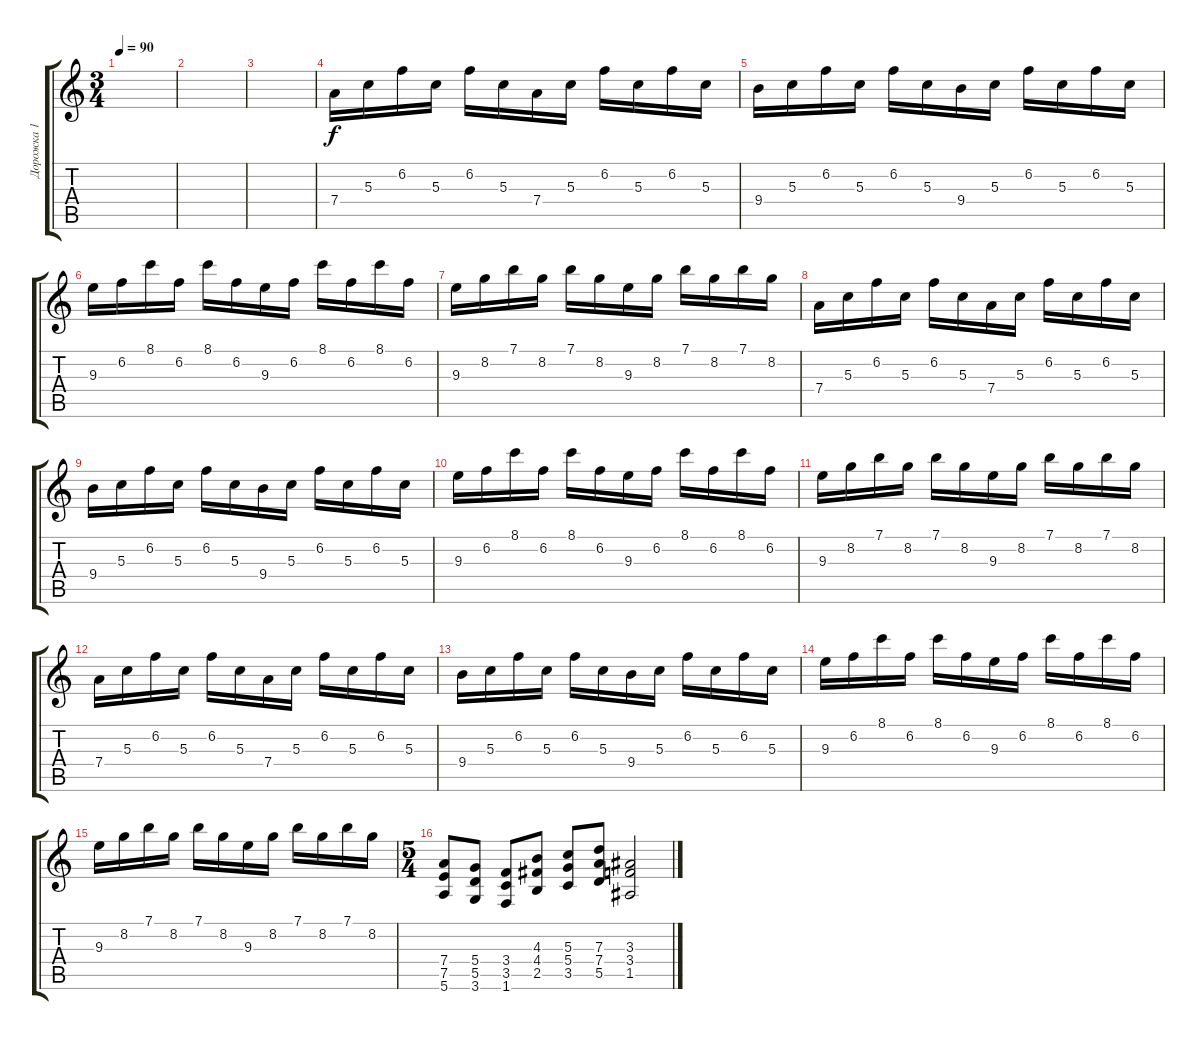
\track ("Дорожка 1" "Дорожка 1") {instrument distortionguitar}
\staff {score tabs}
\tuning (E4 B3 G3 D3 A2 E2) {hide}
\ts (3 4)
\tempo 90
\clef g2
\ks c
|
|
|
7.4.16 5.3.16 6.2.16 5.3.16 6.2.16 5.3.16 7.4.16 5.3.16 6.2.16 5.3.16 6.2.16 5.3.16 |
9.4.16 5.3.16 6.2.16 5.3.16 6.2.16 5.3.16 9.4.16 5.3.16 6.2.16 5.3.16 6.2.16 5.3.16 |
9.3.16 6.2.16 8.1.16 6.2.16 8.1.16 6.2.16 9.3.16 6.2.16 8.1.16 6.2.16 8.1.16 6.2.16 |
9.3.16 8.2.16 7.1.16 8.2.16 7.1.16 8.2.16 9.3.16 8.2.16 7.1.16 8.2.16 7.1.16 8.2.16 |
7.4.16 5.3.16 6.2.16 5.3.16 6.2.16 5.3.16 7.4.16 5.3.16 6.2.16 5.3.16 6.2.16 5.3.16 |
9.4.16 5.3.16 6.2.16 5.3.16 6.2.16 5.3.16 9.4.16 5.3.16 6.2.16 5.3.16 6.2.16 5.3.16 |
9.3.16 6.2.16 8.1.16 6.2.16 8.1.16 6.2.16 9.3.16 6.2.16 8.1.16 6.2.16 8.1.16 6.2.16 |
9.3.16 8.2.16 7.1.16 8.2.16 7.1.16 8.2.16 9.3.16 8.2.16 7.1.16 8.2.16 7.1.16 8.2.16 |
7.4.16 5.3.16 6.2.16 5.3.16 6.2.16 5.3.16 7.4.16 5.3.16 6.2.16 5.3.16 6.2.16 5.3.16 |
9.4.16 5.3.16 6.2.16 5.3.16 6.2.16 5.3.16 9.4.16 5.3.16 6.2.16 5.3.16 6.2.16 5.3.16 |
9.3.16 6.2.16 8.1.16 6.2.16 8.1.16 6.2.16 9.3.16 6.2.16 8.1.16 6.2.16 8.1.16 6.2.16 |
9.3.16 8.2.16 7.1.16 8.2.16 7.1.16 8.2.16 9.3.16 8.2.16 7.1.16 8.2.16 7.1.16 8.2.16 |
\ts (5 4)
(7.4 7.5 5.6).8 (5.4 5.5 3.6).8 (3.4 3.5 1.6).8 (4.3 4.4 2.5).8 (5.3 5.4 3.5).8 (7.3 7.4 5.5).8 (3.3 3.4 1.5).2
